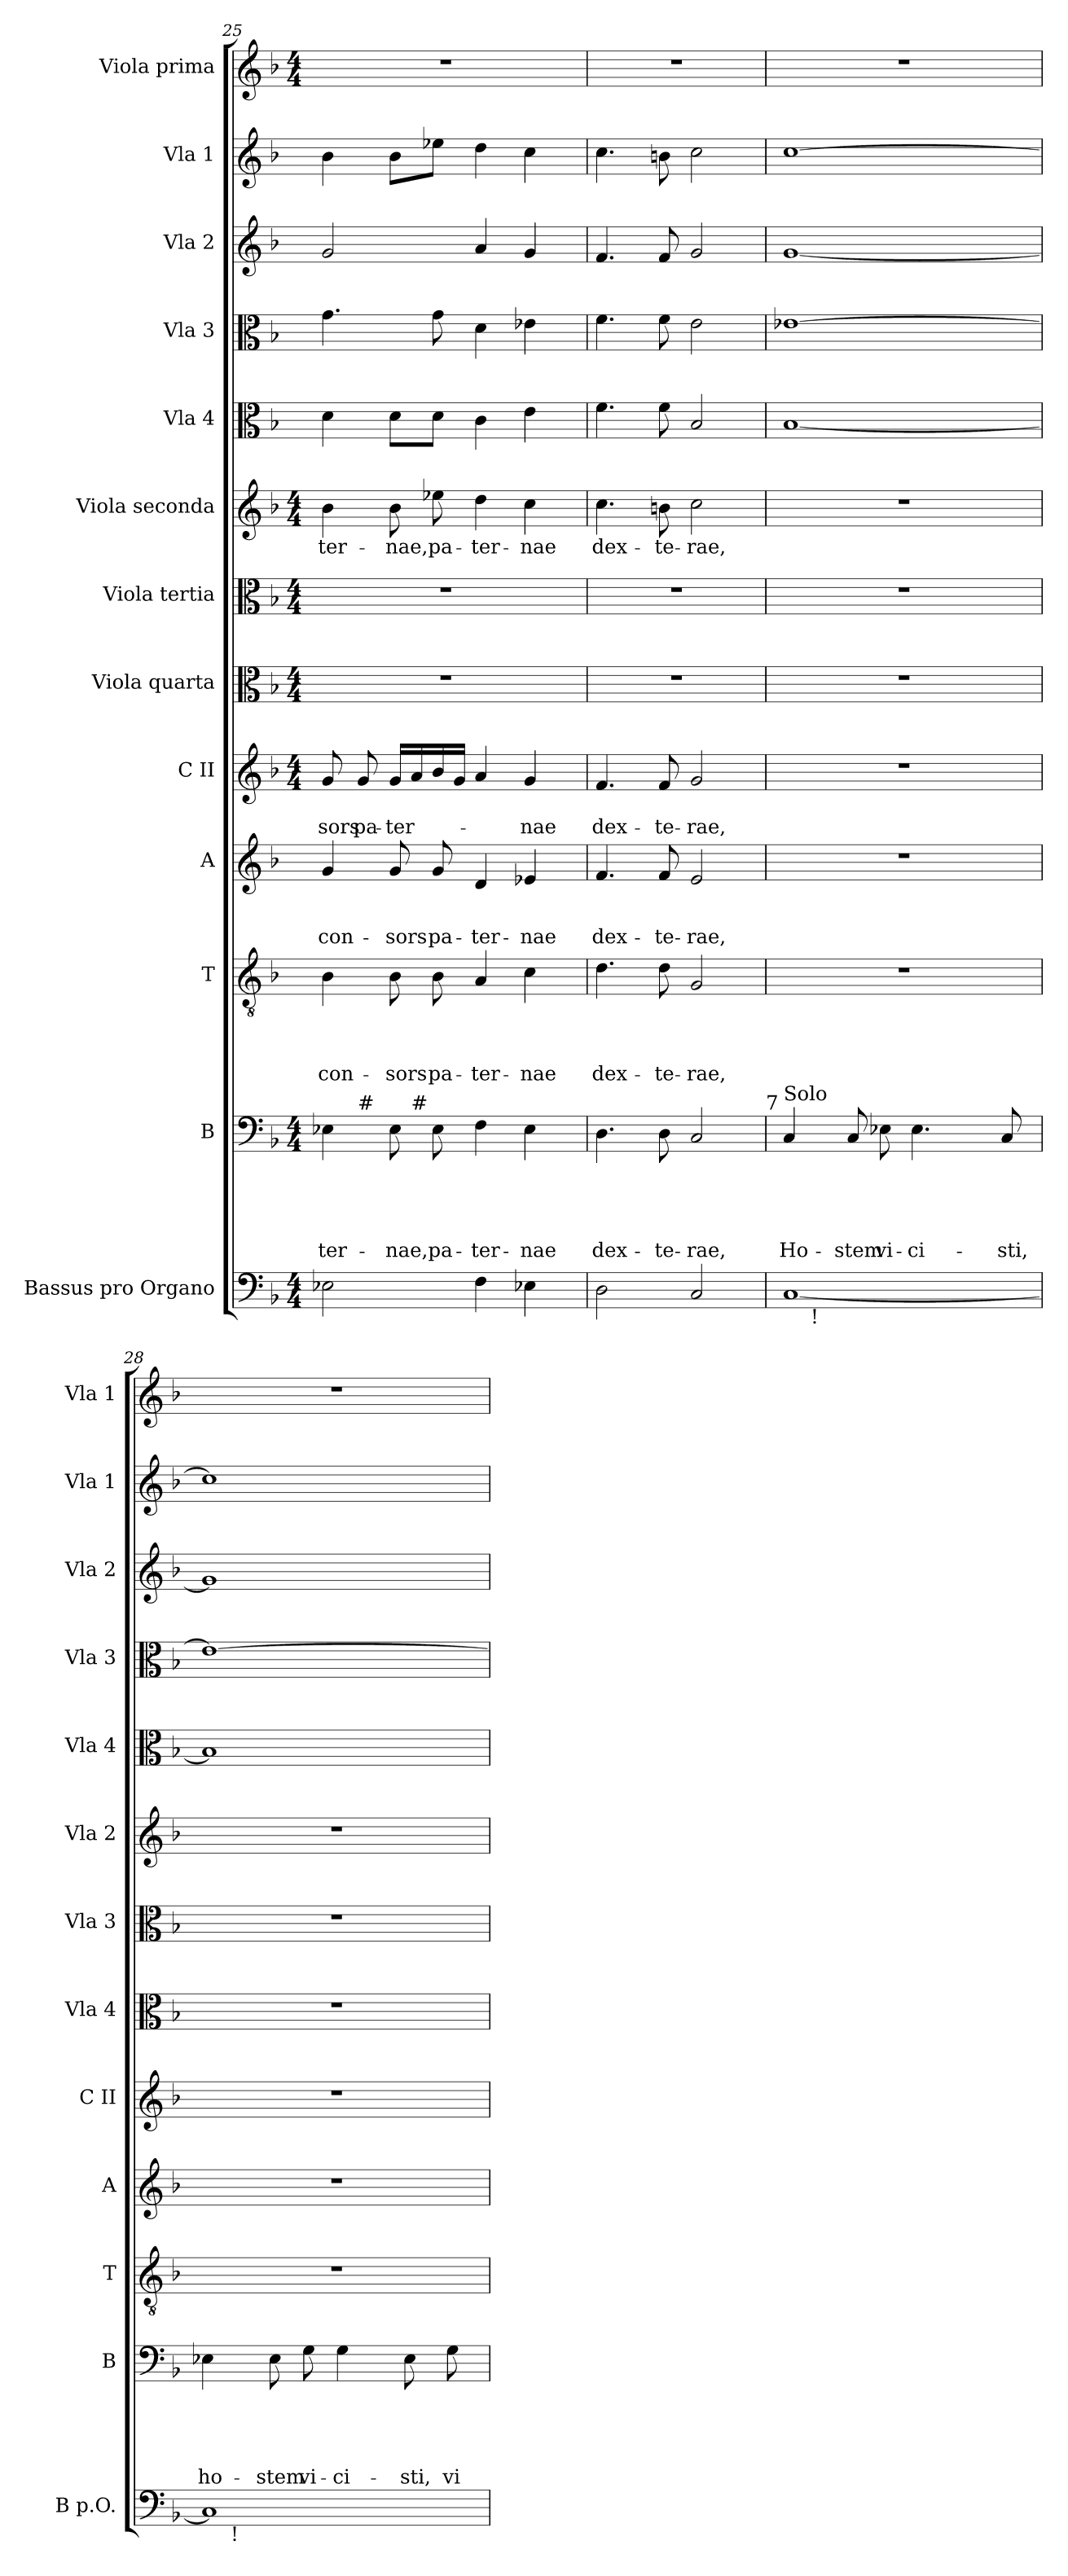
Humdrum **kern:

**kern	**kern	**text	**text	**text	**text	**text	**kern	**text	**text	**text	**text	**kern	**text	**text	**text	**kern	**text	**text	**kern	**kern	**kern	**text	**kern	**kern	**kern	**kern	**kern
*part13	*part12	*part12	*part12	*part12	*part12	*part12	*part11	*part11	*part11	*part11	*part11	*part10	*part10	*part10	*part10	*part9	*part9	*part9	*part8	*part7	*part6	*part6	*part5	*part4	*part3	*part2	*part1
*staff13	*staff12	*staff12	*staff12	*staff12	*staff12	*staff12	*staff11	*staff11	*staff11	*staff11	*staff11	*staff10	*staff10	*staff10	*staff10	*staff9	*staff9	*staff9	*staff8	*staff7	*staff6	*staff6	*staff5	*staff4	*staff3	*staff2	*staff1
*I"Bassus pro Organo	*I"B	*	*	*	*	*	*I"T	*	*	*	*	*I"A	*	*	*	*I"C II	*	*	*I"Viola quarta	*I"Viola tertia	*I"Viola seconda	*	*I"Vla 4	*I"Vla 3	*I"Vla 2	*I"Vla 1	*I"Viola prima
*I'B p.O.	*I'B	*	*	*	*	*	*I'T	*	*	*	*	*I'A	*	*	*	*I'C II	*	*	*I'Vla 4	*I'Vla 3	*I'Vla 2	*	*I'Vla 4	*I'Vla 3	*I'Vla 2	*I'Vla 1	*I'Vla 1
*clefF4	*clefF4	*	*	*	*	*	*clefGv2	*	*	*	*	*clefG2	*	*	*	*clefG2	*	*	*clefC3	*clefC3	*clefG2	*	*clefC3	*clefC3	*clefG2	*clefG2	*clefG2
*k[b-]	*k[b-]	*	*	*	*	*	*k[b-]	*	*	*	*	*k[b-]	*	*	*	*k[b-]	*	*	*k[b-]	*k[b-]	*k[b-]	*	*k[b-]	*k[b-]	*k[b-]	*k[b-]	*k[b-]
*F:	*F:	*	*	*	*	*	*F:	*	*	*	*	*F:	*	*	*	*F:	*	*	*F:	*F:	*F:	*	*F:	*F:	*F:	*F:	*F:
*M4/4	*M4/4	*	*	*	*	*	*	*	*	*	*	*	*	*	*	*M4/4	*	*	*M4/4	*M4/4	*M4/4	*	*	*	*	*	*M4/4
=25	=25	=25	=25	=25	=25	=25	=25	=25	=25	=25	=25	=25	=25	=25	=25	=25	=25	=25	=25	=25	=25	=25	=25	=25	=25	=25	=25
!	!	!	!	!	!	!LO:LY:b	!	!	!	!	!LO:LY:b	!	!	!	!LO:LY:b	!	!	!LO:LY:b	!	!	!	!LO:LY:b	!	!	!	!	!
*	*^	*	*	*	*	*	*	*	*	*	*	*	*	*	*	*	*	*	*	*	*	*	*	*	*	*	*
*	*	*^	*	*	*	*	*	*	*	*	*	*	*	*	*	*	*	*	*	*	*	*	*	*	*	*	*	*
2E-X\	4E-X\	8ryy	4ryy	.	.	.	.	-ter-	4B-\	.	.	.	con-	4g/	.	.	con-	8g/	.	-sors	1r	1r	4b-\	-ter-	4d\	4.g\	2g/	4b-\	1r
!	!	!LO:TX:a:t=#	!	!	!	!	!	!	!	!	!	!	!	!	!	!	!	!	!	!	!	!	!	!	!	!	!	!	!
!	!	!	!	!	!	!	!	!	!	!	!	!	!	!	!	!	!	!	!	!LO:LY:b	!	!	!	!	!	!	!	!	!
.	.	2..ryy	.	.	.	.	.	.	.	.	.	.	.	.	.	.	.	8g/	.	pa-	.	.	.	.	.	.	.	.	.
!	!	!	!	!	!	!	!	!LO:LY:b	!	!	!	!	!LO:LY:b	!	!	!	!LO:LY:b	!	!	!LO:LY:b	!	!	!	!LO:LY:b	!	!	!	!	!
.	8E-\	.	16ryy	.	.	.	.	-nae,	8B-\	.	.	.	-sors	8g/	.	.	-sors	16g/LL	.	-ter-	.	.	8b-\	-nae,	8d\L	.	.	8b-\L	.
!	!	!	!LO:TX:a:t=#	!	!	!	!	!	!	!	!	!	!	!	!	!	!	!	!	!	!	!	!	!	!	!	!	!	!
.	.	.	2ryy	.	.	.	.	.	.	.	.	.	.	.	.	.	.	16a/	.	.	.	.	.	.	.	.	.	.	.
!	!	!	!	!	!	!	!	!LO:LY:b	!	!	!	!	!LO:LY:b	!	!	!	!LO:LY:b	!	!	!	!	!	!	!LO:LY:b	!	!	!	!	!
.	8E-\	.	.	.	.	.	.	pa-	8B-\	.	.	.	pa-	8g/	.	.	pa-	16b-/	.	.	.	.	8ee-X\	pa-	8d\J	8g\	.	8ee-X\J	.
.	.	.	.	.	.	.	.	.	.	.	.	.	.	.	.	.	.	16g/JJ	.	.	.	.	.	.	.	.	.	.	.
!	!	!	!	!	!	!	!	!LO:LY:b	!	!	!	!	!LO:LY:b	!	!	!	!LO:LY:b	!	!	!	!	!	!	!LO:LY:b	!	!	!	!	!
4F>\	4F\	.	.	.	.	.	.	-ter-	4A/	.	.	.	-ter-	4d/	.	.	-ter-	4a/	.	.	.	.	4dd\	-ter-	4c\	4d\	4a/	4dd\	.
!	!	!	!	!	!	!	!	!LO:LY:b	!	!	!	!	!LO:LY:b	!	!	!	!LO:LY:b	!	!	!LO:LY:b	!	!	!	!LO:LY:b	!	!	!	!	!
4E-X>\	4E-\	.	.	.	.	.	.	-nae	4c\	.	.	.	-nae	4e-X/	.	.	-nae	4g/	.	-nae	.	.	4cc\	-nae	4e\	4e-X\	4g/	4cc\	.
.	.	.	8.ryy	.	.	.	.	.	.	.	.	.	.	.	.	.	.	.	.	.	.	.	.	.	.	.	.	.	.
=26	=26	=26	=26	=26	=26	=26	=26	=26	=26	=26	=26	=26	=26	=26	=26	=26	=26	=26	=26	=26	=26	=26	=26	=26	=26	=26	=26	=26	=26
!	!	!	!	!	!	!	!	!LO:LY:b	!	!	!	!	!LO:LY:b	!	!	!	!LO:LY:b	!	!	!LO:LY:b	!	!	!	!LO:LY:b	!	!	!	!	!
*	*v	*v	*v	*	*	*	*	*	*	*	*	*	*	*	*	*	*	*	*	*	*	*	*	*	*	*	*	*	*
2D\	4.D\	.	.	.	.	dex-	4.d\	.	.	.	dex-	4.f/	.	.	dex-	4.f/	.	dex-	1r	1r	4.cc\	dex-	4.f\	4.f\	4.f/	4.cc\	1r
!	!	!	!	!	!	!LO:LY:b	!	!	!	!	!LO:LY:b	!	!	!	!LO:LY:b	!	!	!LO:LY:b	!	!	!	!LO:LY:b	!	!	!	!	!
.	8D\	.	.	.	.	-te-	8d\	.	.	.	-te-	8f/	.	.	-te-	8f/	.	-te-	.	.	8bn\	-te-	8f\	8f\	8f/	8bn\	.
!	!	!	!	!	!	!LO:LY:b	!	!	!	!	!LO:LY:b	!	!	!	!LO:LY:b	!	!	!LO:LY:b	!	!	!	!LO:LY:b	!	!	!	!	!
2C/	2C/	.	.	.	.	-rae,	2G/	.	.	.	-rae,	2e/	.	.	-rae,	2g/	.	-rae,	.	.	2cc\	-rae,	2B-/	2e\	2g/	2cc\	.
!	!LO:TX:a:t=7	!	!	!	!	!	!	!	!	!	!	!	!	!	!	!	!	!	!	!	!	!	!	!	!	!	!
!!LO:PB:g=z
=27	=27	=27	=27	=27	=27	=27	=27	=27	=27	=27	=27	=27	=27	=27	=27	=27	=27	=27	=27	=27	=27	=27	=27	=27	=27	=27	=27
!	!LO:TX:a:t=Solo	!	!	!	!	!	!	!	!	!	!	!	!	!	!	!	!	!	!	!	!	!	!	!	!	!	!
!	!	!	!	!	!	!LO:LY:b	!	!	!	!	!	!	!	!	!	!	!	!	!	!	!	!	!	!	!	!	!
*^	*	*	*	*	*	*	*	*	*	*	*	*	*	*	*	*	*	*	*	*	*	*	*	*	*	*	*
[<1C	16.ryy	4C/	.	.	.	.	Ho-	1r	.	.	.	.	1r	.	.	.	1r	.	.	1r	1r	1r	.	[<1B-	[>1e-X	[<1g	[>1cc	1r
!	!LO:TX:b:t=!	!	!	!	!	!	!	!	!	!	!	!	!	!	!	!	!	!	!	!	!	!	!	!	!	!	!	!
.	2ryy	.	.	.	.	.	.	.	.	.	.	.	.	.	.	.	.	.	.	.	.	.	.	.	.	.	.	.
!	!	!	!	!	!	!	!LO:LY:b:rj	!	!	!	!	!	!	!	!	!	!	!	!	!	!	!	!	!	!	!	!	!
.	.	8C/	.	.	.	.	-stem	.	.	.	.	.	.	.	.	.	.	.	.	.	.	.	.	.	.	.	.	.
!	!	!	!	!	!	!	!LO:LY:b	!	!	!	!	!	!	!	!	!	!	!	!	!	!	!	!	!	!	!	!	!
.	.	8E-X\	.	.	.	.	vi-	.	.	.	.	.	.	.	.	.	.	.	.	.	.	.	.	.	.	.	.	.
!	!	!	!	!	!	!	!LO:LY:b	!	!	!	!	!	!	!	!	!	!	!	!	!	!	!	!	!	!	!	!	!
.	.	4.E-\	.	.	.	.	-ci-	.	.	.	.	.	.	.	.	.	.	.	.	.	.	.	.	.	.	.	.	.
.	4ryy	.	.	.	.	.	.	.	.	.	.	.	.	.	.	.	.	.	.	.	.	.	.	.	.	.	.	.
.	8ryy	.	.	.	.	.	.	.	.	.	.	.	.	.	.	.	.	.	.	.	.	.	.	.	.	.	.	.
!	!	!	!	!	!	!	!LO:LY:b	!	!	!	!	!	!	!	!	!	!	!	!	!	!	!	!	!	!	!	!	!
.	.	8C/	.	.	.	.	-sti,	.	.	.	.	.	.	.	.	.	.	.	.	.	.	.	.	.	.	.	.	.
.	32ryy	.	.	.	.	.	.	.	.	.	.	.	.	.	.	.	.	.	.	.	.	.	.	.	.	.	.	.
=28	=28	=28	=28	=28	=28	=28	=28	=28	=28	=28	=28	=28	=28	=28	=28	=28	=28	=28	=28	=28	=28	=28	=28	=28	=28	=28	=28	=28
!	!	!	!	!	!	!	!LO:LY:b	!	!	!	!	!	!	!	!	!	!	!	!	!	!	!	!	!	!	!	!	!
1C]	16.ryy	4E-X\	.	.	.	.	ho-	1r	.	.	.	.	1r	.	.	.	1r	.	.	1r	1r	1r	.	1B-]	1e-_	1g]	1cc]	1r
!	!LO:TX:b:t=!	!	!	!	!	!	!	!	!	!	!	!	!	!	!	!	!	!	!	!	!	!	!	!	!	!	!	!
.	2ryy	.	.	.	.	.	.	.	.	.	.	.	.	.	.	.	.	.	.	.	.	.	.	.	.	.	.	.
!	!	!	!	!	!	!	!LO:LY:b	!	!	!	!	!	!	!	!	!	!	!	!	!	!	!	!	!	!	!	!	!
.	.	8E-\	.	.	.	.	-stem	.	.	.	.	.	.	.	.	.	.	.	.	.	.	.	.	.	.	.	.	.
!	!	!	!	!	!	!	!LO:LY:b	!	!	!	!	!	!	!	!	!	!	!	!	!	!	!	!	!	!	!	!	!
.	.	8G\	.	.	.	.	vi-	.	.	.	.	.	.	.	.	.	.	.	.	.	.	.	.	.	.	.	.	.
!	!	!	!	!	!	!	!LO:LY:b	!	!	!	!	!	!	!	!	!	!	!	!	!	!	!	!	!	!	!	!	!
.	.	4G\	.	.	.	.	-ci-	.	.	.	.	.	.	.	.	.	.	.	.	.	.	.	.	.	.	.	.	.
.	4ryy	.	.	.	.	.	.	.	.	.	.	.	.	.	.	.	.	.	.	.	.	.	.	.	.	.	.	.
!	!	!	!	!	!	!	!LO:LY:b	!	!	!	!	!	!	!	!	!	!	!	!	!	!	!	!	!	!	!	!	!
.	.	8E-\	.	.	.	.	-sti,	.	.	.	.	.	.	.	.	.	.	.	.	.	.	.	.	.	.	.	.	.
.	8ryy	.	.	.	.	.	.	.	.	.	.	.	.	.	.	.	.	.	.	.	.	.	.	.	.	.	.	.
!	!	!	!	!	!	!	!LO:LY:b	!	!	!	!	!	!	!	!	!	!	!	!	!	!	!	!	!	!	!	!	!
.	.	8G\	.	.	.	.	vi-	.	.	.	.	.	.	.	.	.	.	.	.	.	.	.	.	.	.	.	.	.
.	32ryy	.	.	.	.	.	.	.	.	.	.	.	.	.	.	.	.	.	.	.	.	.	.	.	.	.	.	.
*v	*v	*	*	*	*	*	*	*	*	*	*	*	*	*	*	*	*	*	*	*	*	*	*	*	*	*	*	*
=	=	=	=	=	=	=	=	=	=	=	=	=	=	=	=	=	=	=	=	=	=	=	=	=	=	=	=
*-	*-	*-	*-	*-	*-	*-	*-	*-	*-	*-	*-	*-	*-	*-	*-	*-	*-	*-	*-	*-	*-	*-	*-	*-	*-	*-	*-
